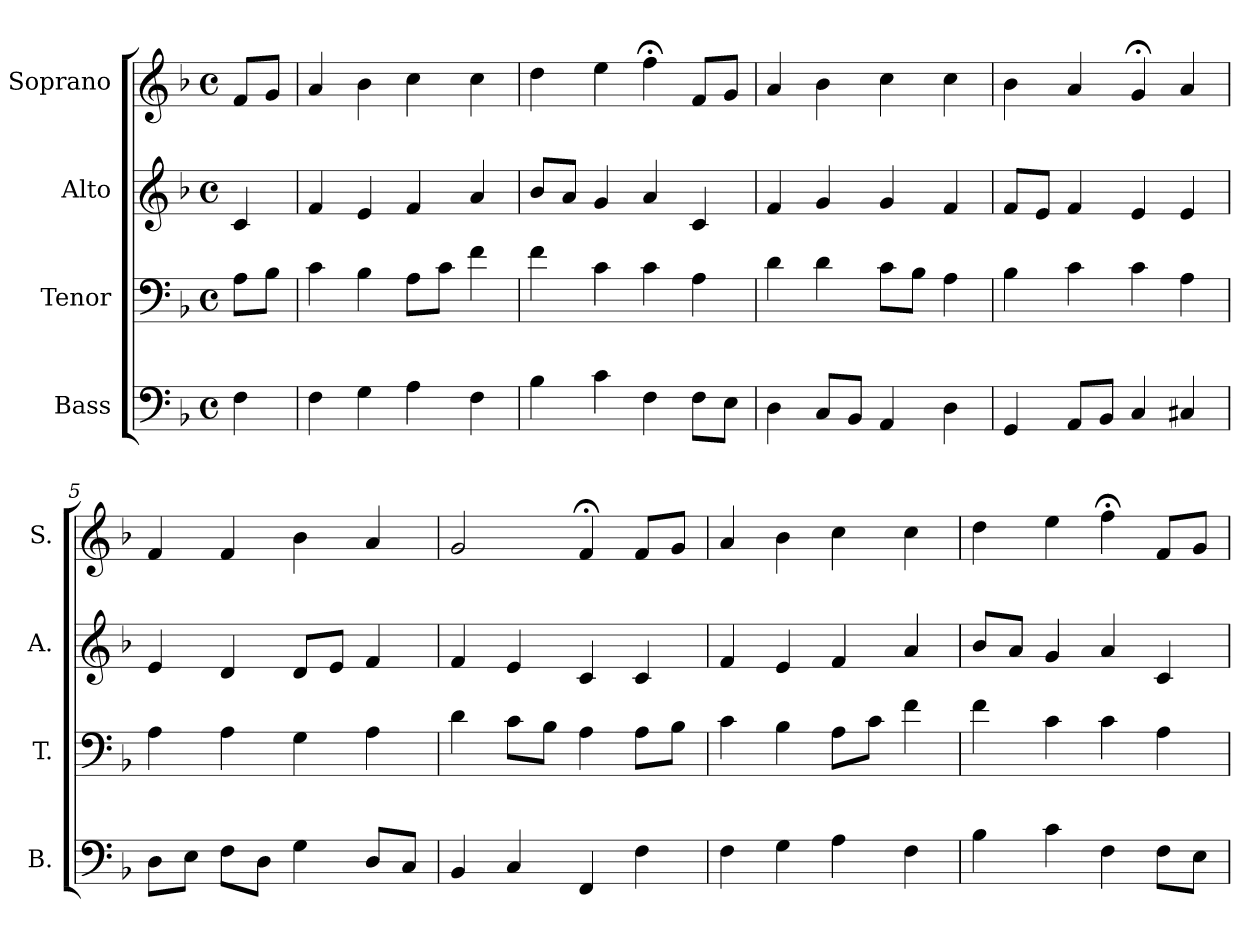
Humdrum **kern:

**kern	**kern	**kern	**kern
*part4	*part3	*part2	*part1
*staff4	*staff3	*staff2	*staff1
*I"Bass	*I"Tenor	*I"Alto	*I"Soprano
*I'B.	*I'T.	*I'A.	*I'S.
*clefF4	*clefF4	*clefG2	*clefG2
*k[b-]	*k[b-]	*k[b-]	*k[b-]
*F:	*F:	*F:	*F:
*M4/4	*M4/4	*M4/4	*M4/4
*met(c)	*met(c)	*met(c)	*met(c)
=	=	=	=
4F\	8A\L	4c/	8f/L
.	8B-\J	.	8g/J
=1	=1	=1	=1
4F\	4c\	4f/	4a/
4G\	4B-\	4e/	4b-\
4A\	8A\L	4f/	4cc\
.	8c\J	.	.
4F\	4f\	4a/	4cc\
=2	=2	=2	=2
4B-\	4f\	8b-/L	4dd\
.	.	8a/J	.
4c\	4c\	4g/	4ee\
4F\	4c\	4a/	4ff;<\
8F\L	4A\	4c/	8f/L
8E\J	.	.	8g/J
=3	=3	=3	=3
4D\	4d\	4f/	4a/
8C/L	4d\	4g/	4b-\
8BB-/J	.	.	.
4AA/	8c\L	4g/	4cc\
.	8B-\J	.	.
4D\	4A\	4f/	4cc\
=4	=4	=4	=4
4GG/	4B-\	8f/L	4b-\
.	.	8e/J	.
8AA/L	4c\	4f/	4a/
8BB-/J	.	.	.
4C/	4c\	4e/	4g;</
4C#X/	4A\	4e/	4a/
!!LO:LB:g=z
=5	=5	=5	=5
8D\L	4A\	4e/	4f/
8E\J	.	.	.
8F\L	4A\	4d/	4f/
8D\J	.	.	.
4G\	4G\	8d/L	4b-\
.	.	8e/J	.
8D/L	4A\	4f/	4a/
8C/J	.	.	.
=6	=6	=6	=6
4BB-/	4d\	4f/	2g/
4C/	8c\L	4e/	.
.	8B-\J	.	.
4FF/	4A\	4c/	4f;</
4F\	8A\L	4c/	8f/L
.	8B-\J	.	8g/J
=7	=7	=7	=7
4F\	4c\	4f/	4a/
4G\	4B-\	4e/	4b-\
4A\	8A\L	4f/	4cc\
.	8c\J	.	.
4F\	4f\	4a/	4cc\
=8	=8	=8	=8
4B-\	4f\	8b-/L	4dd\
.	.	8a/J	.
4c\	4c\	4g/	4ee\
4F\	4c\	4a/	4ff;<\
8F\L	4A\	4c/	8f/L
8E\J	.	.	8g/J
=	=	=	=
*-	*-	*-	*-
